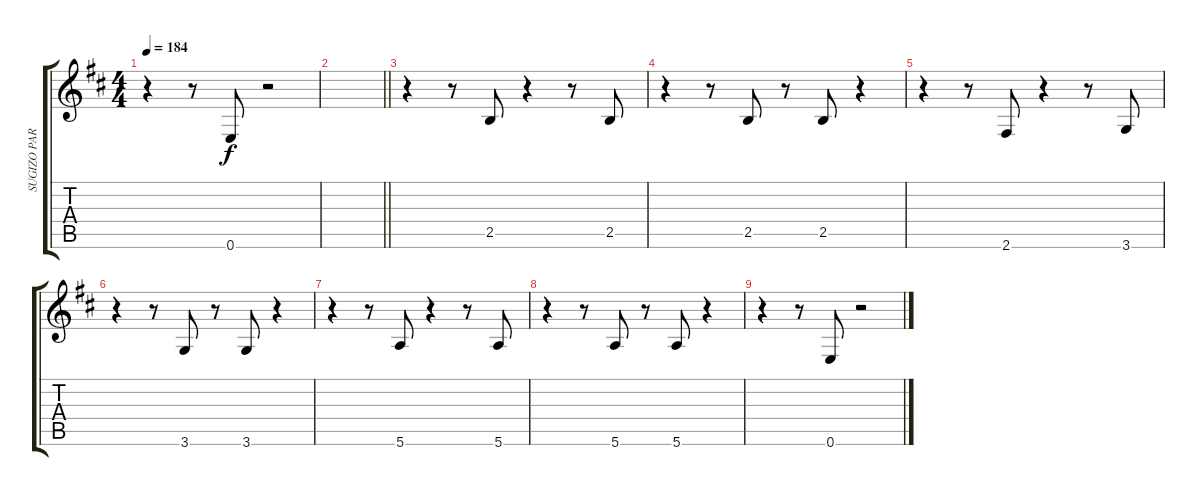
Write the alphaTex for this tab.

\track ("SUGIZO PART 1" "SUGIZO PAR") {instrument acousticguitarsteel}
\staff {score tabs}
\tuning (E4 B3 G3 D3 A2 E2) {hide}
\ts (4 4)
\tempo 184
\clef g2
\ks bminor
r.4{dy f volume 7} r.8 0.6.8 r.2 |
\barLineRight lightlight
|
r.4{volume 6} r.8 2.5.8 r.4 r.8 2.5.8 |
r.4{volume 5} r.8 2.5.8 r.8 2.5.8 r.4 |
r.4{volume 4} r.8 2.6.8 r.4 r.8 3.6.8 |
r.4{volume 3} r.8 3.6.8 r.8 3.6.8 r.4 |
r.4{volume 2} r.8 5.6.8 r.4 r.8 5.6.8 |
r.4{volume 1} r.8 5.6.8 r.8 5.6.8 r.4 |
r.4 r.8 0.6.8 r.2
